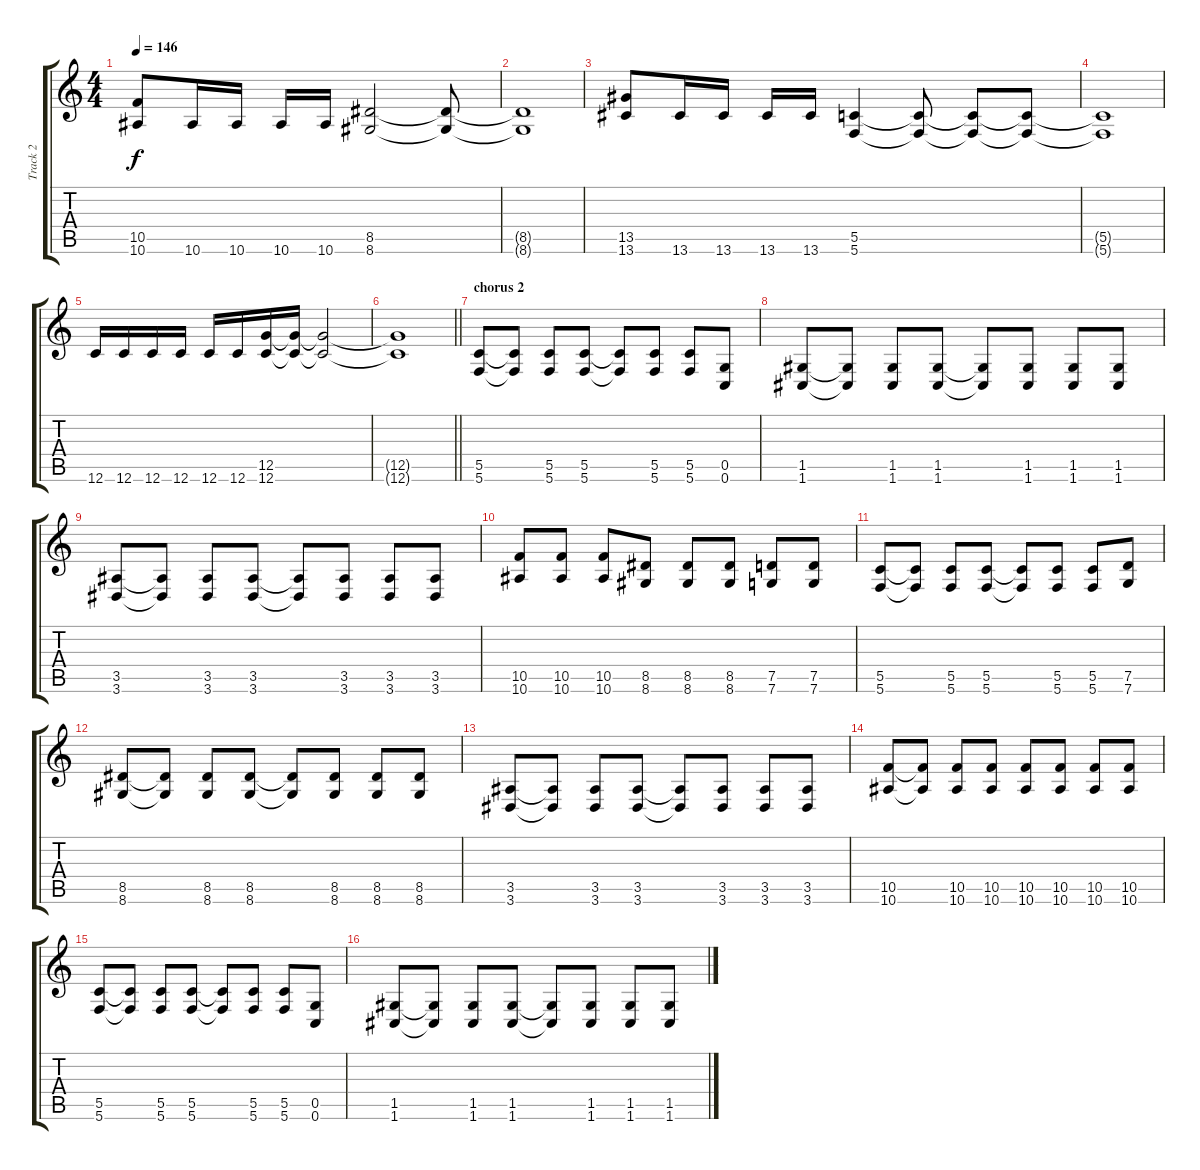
\track ("Track 2" "Track 2") {instrument distortionguitar bank 255}
\staff {score tabs}
\tuning (D4 A3 F3 C3 G2 C2) {hide}
\ts (4 4)
\tempo 146
\clef g2
\ks c
(10.5 10.6).8{dy f} 10.6.16 10.6.16 10.6.16 10.6.16 (8.5 8.6).2 (8.5{t} 8.6{t}).8 |
(8.5{t} 8.6{t}).1 |
(13.5 13.6).8 13.6.16 13.6.16 13.6.16 13.6.16 (5.5 5.6).4 (5.5{t} 5.6{t}).8 (5.5{t} 5.6{t}).8 (5.5{t} 5.6{t}).8 |
(5.5{t} 5.6{t}).1 |
12.6.16 12.6.16 12.6.16 12.6.16 12.6.16 12.6.16 (12.5 12.6).16 (12.5{t} 12.6{t}).16 (12.5{t} 12.6{t}).2 |
\barLineRight lightlight
(12.5{t} 12.6{t}).1 |
\section ("" "chorus 2")
(5.5 5.6).8 (5.5{t} 5.6{t}).8 (5.5 5.6).8 (5.5 5.6).8 (5.5{t} 5.6{t}).8 (5.5 5.6).8 (5.5 5.6).8 (0.5 0.6).8 |
(1.5 1.6).8 (1.5{t} 1.6{t}).8 (1.5 1.6).8 (1.5 1.6).8 (1.5{t} 1.6{t}).8 (1.5 1.6).8 (1.5 1.6).8 (1.5 1.6).8 |
(3.5 3.6).8 (3.5{t} 3.6{t}).8 (3.5 3.6).8 (3.5 3.6).8 (3.5{t} 3.6{t}).8 (3.5 3.6).8 (3.5 3.6).8 (3.5 3.6).8 |
(10.5 10.6).8 (10.5 10.6).8 (10.5 10.6).8 (8.5 8.6).8 (8.5 8.6).8 (8.5 8.6).8 (7.5 7.6).8 (7.5 7.6).8 |
(5.5 5.6).8 (5.5{t} 5.6{t}).8 (5.5 5.6).8 (5.5 5.6).8 (5.5{t} 5.6{t}).8 (5.5 5.6).8 (5.5 5.6).8 (7.5 7.6).8 |
(8.5 8.6).8 (8.5{t} 8.6{t}).8 (8.5 8.6).8 (8.5 8.6).8 (8.5{t} 8.6{t}).8 (8.5 8.6).8 (8.5 8.6).8 (8.5 8.6).8 |
(3.5 3.6).8 (3.5{t} 3.6{t}).8 (3.5 3.6).8 (3.5 3.6).8 (3.5{t} 3.6{t}).8 (3.5 3.6).8 (3.5 3.6).8 (3.5 3.6).8 |
(10.5 10.6).8 (10.5{t} 10.6{t}).8 (10.5 10.6).8 (10.5 10.6).8 (10.5 10.6).8 (10.5 10.6).8 (10.5 10.6).8 (10.5 10.6).8 |
(5.5 5.6).8 (5.5{t} 5.6{t}).8 (5.5 5.6).8 (5.5 5.6).8 (5.5{t} 5.6{t}).8 (5.5 5.6).8 (5.5 5.6).8 (0.5 0.6).8 |
(1.5 1.6).8 (1.5{t} 1.6{t}).8 (1.5 1.6).8 (1.5 1.6).8 (1.5{t} 1.6{t}).8 (1.5 1.6).8 (1.5 1.6).8 (1.5 1.6).8
